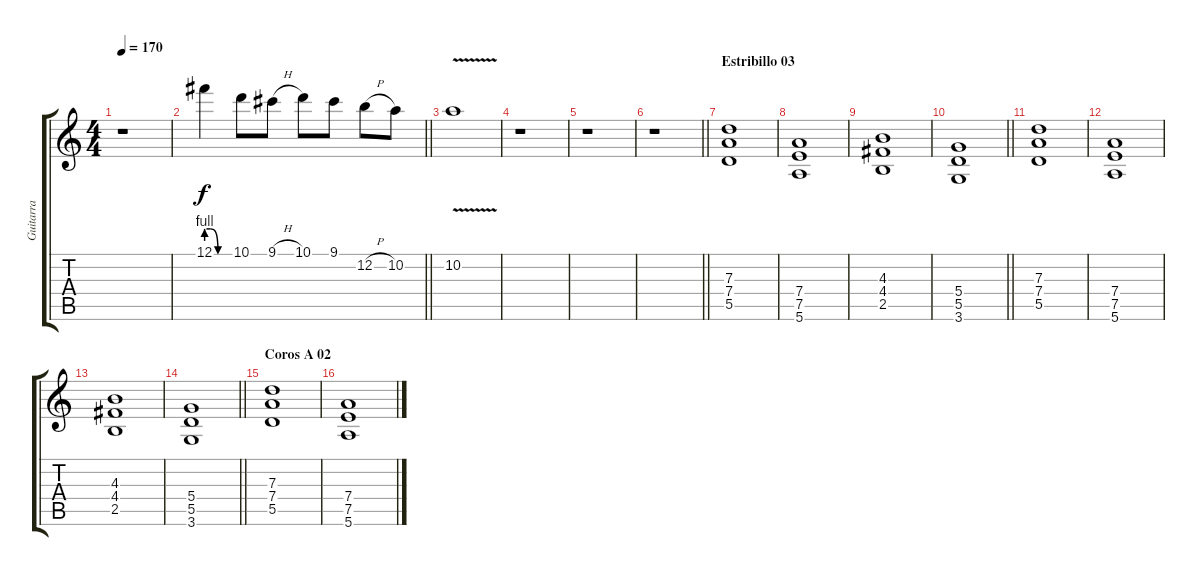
\track ("Guitarra" "Guitarra") {instrument distortionguitar}
\staff {score tabs}
\tuning (E4 B3 G3 D3 A2 E2) {hide}
\ts (4 4)
\tempo 170
\clef g2
\ks c
r.1{dy f} |
\barLineRight lightlight
12.1{be (custom 0 4 10 4 30 0 60 0)}.4 10.1.8 9.1{h}.8 10.1.8 9.1.8 12.2{h}.8 10.2.8 |
10.2{v}.1 |
r.1 |
r.1 |
\barLineRight lightlight
r.1{volume 12} |
\section ("" "Estribillo 03")
(7.3 7.4 5.5).1 |
(7.4 7.5 5.6).1 |
(4.3 4.4 2.5).1 |
\barLineRight lightlight
(5.4 5.5 3.6).1 |
(7.3 7.4 5.5).1 |
(7.4 7.5 5.6).1 |
(4.3 4.4 2.5).1 |
\barLineRight lightlight
(5.4 5.5 3.6).1 |
\section ("" "Coros A 02")
(7.3 7.4 5.5).1 |
(7.4 7.5 5.6).1
